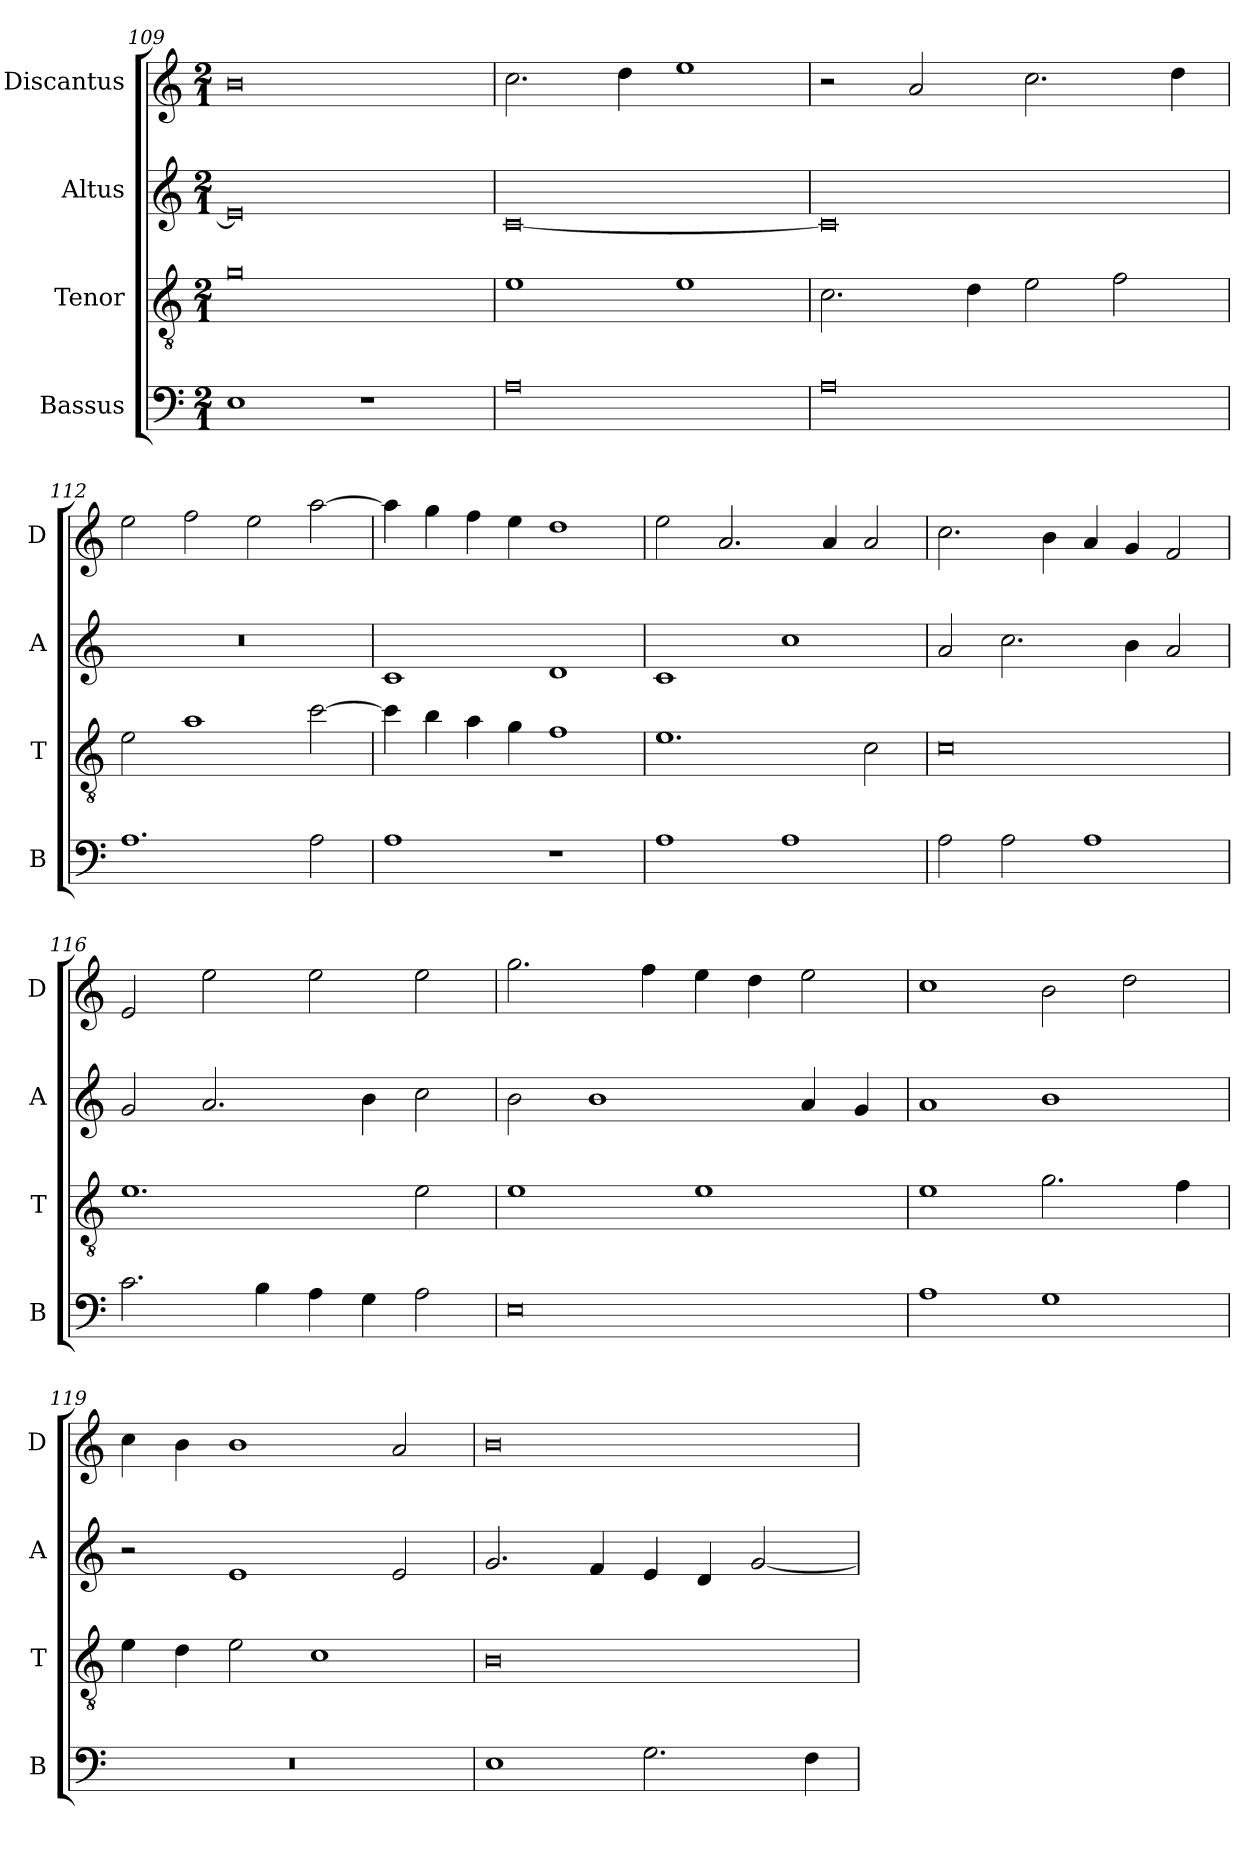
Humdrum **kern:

**kern	**kern	**kern	**kern
*part4	*part3	*part2	*part1
*staff4	*staff3	*staff2	*staff1
*I"Bassus	*I"Tenor	*I"Altus	*I"Discantus
*I'B	*I'T	*I'A	*I'D
*clefF4	*clefGv2	*clefG2	*clefG2
*k[]	*k[]	*k[]	*k[]
*M2/1	*M2/1	*M2/1	*M2/1
=109	=109	=109	=109
1E	0g	0e]	0b
1r	.	.	.
=110	=110	=110	=110
0A	1e	[0c	2.cc\
.	.	.	4dd\
.	1e	.	1ee
=111	=111	=111	=111
0A	2.c\	0c]	2r
.	.	.	2a/
.	4d\	.	.
.	2e\	.	2.cc\
.	2f\	.	.
.	.	.	4dd\
=112	=112	=112	=112
1.A	2e\	0r	2ee\
.	1a	.	2ff\
.	.	.	2ee\
2A\	[2cc\	.	[2aa\
=113	=113	=113	=113
1A	4cc\]	1c	4aa\]
.	4b\	.	4gg\
.	4a\	.	4ff\
.	4g\	.	4ee\
1r	1f	1d	1dd
=114	=114	=114	=114
1A	1.e	1c	2ee\
.	.	.	2.a/
1A	.	1cc	.
.	.	.	4a/
.	2c\	.	2a/
=115	=115	=115	=115
2A\	0c	2a/	2.cc\
2A\	.	2.cc\	.
.	.	.	4b\
1A	.	.	4a/
.	.	4b\	4g/
.	.	2a/	2f/
=116	=116	=116	=116
2.c\	1.e	2g/	2e/
.	.	2.a/	2ee\
4B\	.	.	.
4A\	.	.	2ee\
4G\	.	4b\	.
2A\	2e\	2cc\	2ee\
=117	=117	=117	=117
0E	1e	2b\	2.gg\
.	.	1b	.
.	.	.	4ff\
.	1e	.	4ee\
.	.	.	4dd\
.	.	4a/	2ee\
.	.	4g/	.
=118	=118	=118	=118
1A	1e	1a	1cc
1G	2.g\	1b	2b\
.	.	.	2dd\
.	4f\	.	.
=119	=119	=119	=119
0r	4e\	2r	4cc\
.	4d\	.	4b\
.	2e\	1e	1b
.	1c	.	.
.	.	2e/	2a/
=120	=120	=120	=120
1E	0B	2.g/	0b
.	.	4f/	.
2.G\	.	4e/	.
.	.	4d/	.
.	.	[2g/	.
4F\	.	.	.
=	=	=	=
*-	*-	*-	*-
